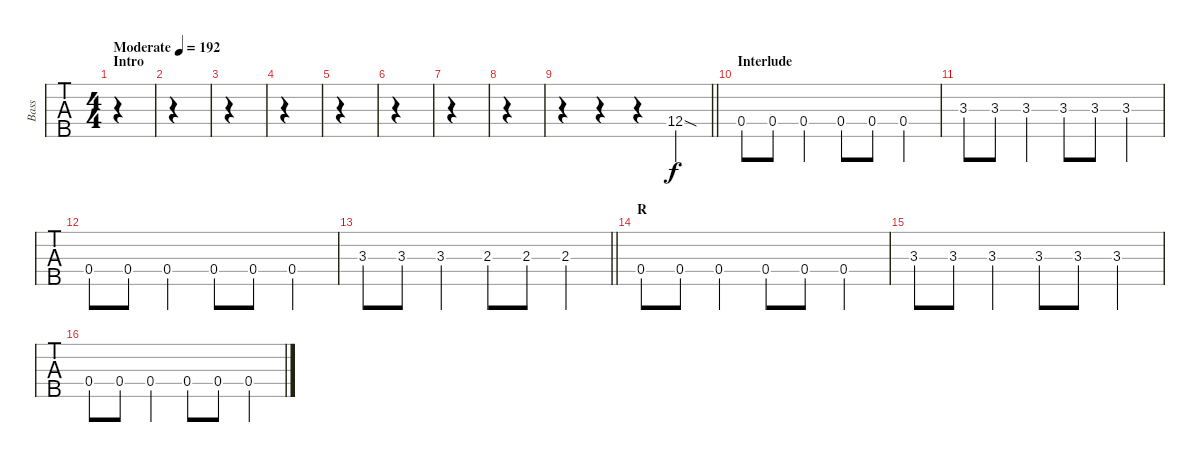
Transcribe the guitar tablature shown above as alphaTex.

\track ("Bass" "Bass") {instrument electricbassfinger}
\staff {tabs}
\tuning (G2 D2 A1 E1 B0) {hide}
\ts (4 4)
\section ("" "Intro")
\tempo (192 "Moderate")
\clef f4
\ks c
|
|
|
|
|
|
|
|
\barLineRight lightlight
r.4 r.4 r.4 12.4{sod}.4 |
\section ("" "Interlude")
0.4.8 0.4.8 0.4.4 0.4.8 0.4.8 0.4.4 |
3.3.8 3.3.8 3.3.4 3.3.8 3.3.8 3.3.4 |
0.4.8 0.4.8 0.4.4 0.4.8 0.4.8 0.4.4 |
\barLineRight lightlight
3.3.8 3.3.8 3.3.4 2.3.8 2.3.8 2.3.4 |
\section ("" "R")
0.4.8 0.4.8 0.4.4 0.4.8 0.4.8 0.4.4 |
3.3.8 3.3.8 3.3.4 3.3.8 3.3.8 3.3.4 |
0.4.8 0.4.8 0.4.4 0.4.8 0.4.8 0.4.4
